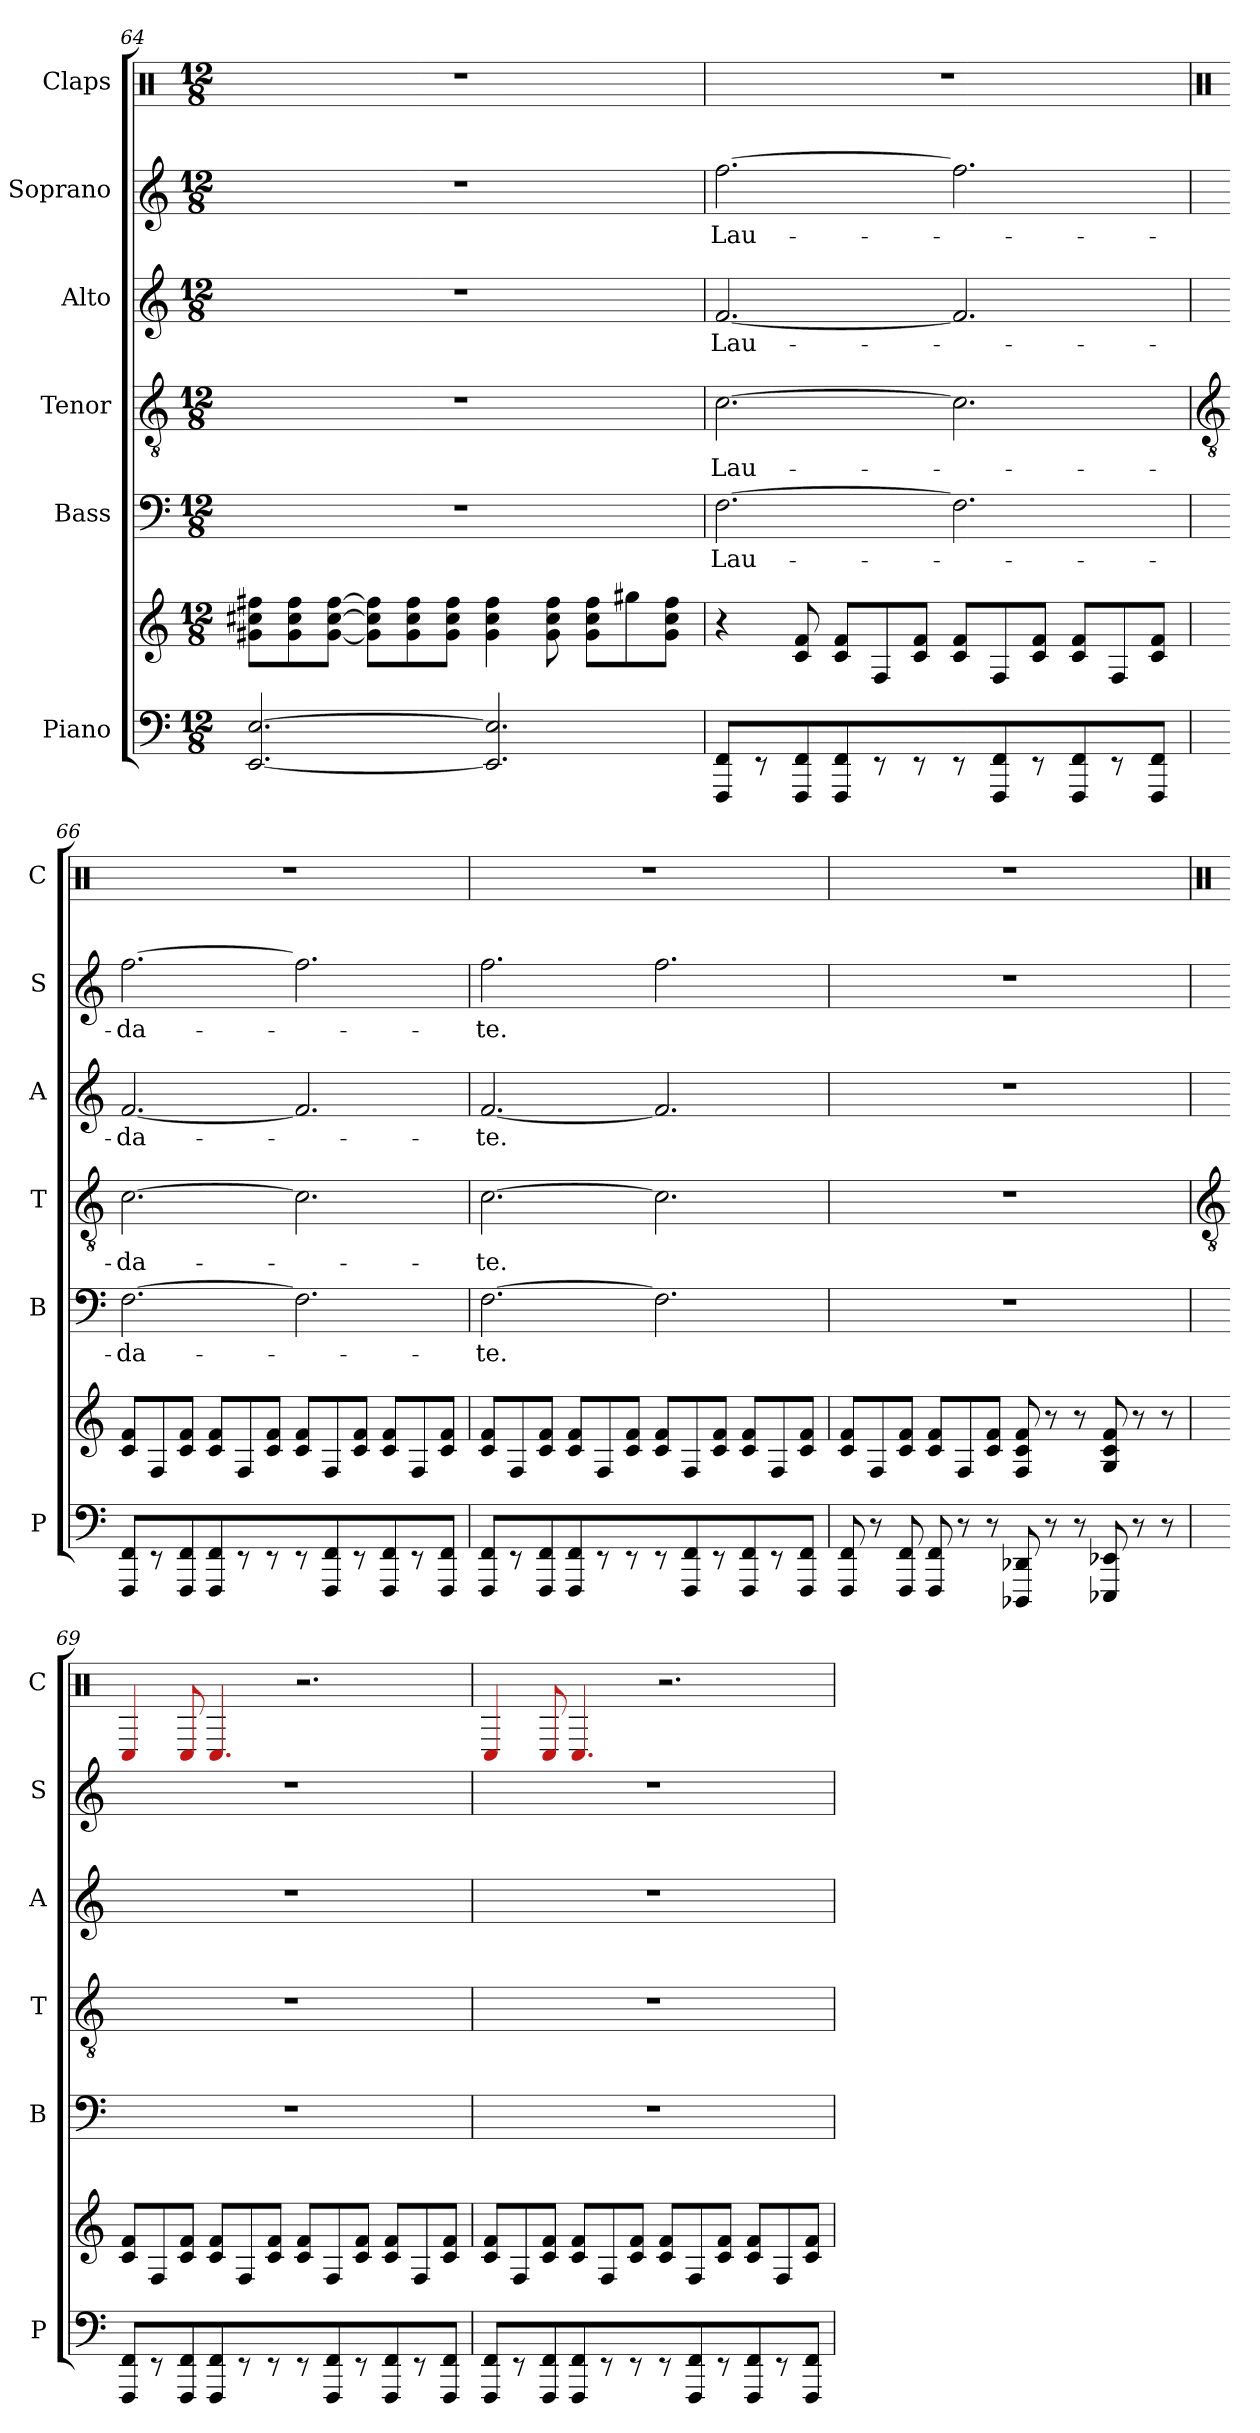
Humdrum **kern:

**kern	**kern	**kern	**text	**kern	**text	**kern	**text	**kern	**text	**kern
*part6	*part6	*part5	*part5	*part4	*part4	*part3	*part3	*part2	*part2	*part1
*staff7	*staff6	*staff5	*staff5	*staff4	*staff4	*staff3	*staff3	*staff2	*staff2	*staff1
*I"Piano	*	*I"Bass	*	*I"Tenor	*	*I"Alto	*	*I"Soprano	*	*I"Claps
*I'P	*	*I'B	*	*I'T	*	*I'A	*	*I'S	*	*I'C
*clefF4	*clefG2	*clefF4	*	*clefGv2	*	*clefG2	*	*clefG2	*	*clefX
*	*	*	*	*	*	*	*	*	*	*ITrd14c24
*k[]	*k[]	*k[]	*	*k[]	*	*k[]	*	*k[]	*	*k[]
*C:	*C:	*C:	*	*C:	*	*C:	*	*C:	*	*C:
*M12/8	*M12/8	*M12/8	*	*M12/8	*	*M12/8	*	*M12/8	*	*M12/8
=64	=64	=64	=64	=64	=64	=64	=64	=64	=64	=64
!	!	!LO:N:vis=1	!	!LO:N:vis=1	!	!LO:N:vis=1	!	!LO:N:vis=1	!	!LO:N:vis=1
[2.EE [2.E	8g#X 8cc#X 8ff#XL	1.r	.	1.r	.	1.r	.	1.r	.	1.r
.	8g# 8cc# 8ff#	.	.	.	.	.	.	.	.	.
.	[8g# [8cc# [8ff#J	.	.	.	.	.	.	.	.	.
.	8g#] 8cc#] 8ff#]L	.	.	.	.	.	.	.	.	.
.	8g# 8cc# 8ff#	.	.	.	.	.	.	.	.	.
.	8g# 8cc# 8ff#J	.	.	.	.	.	.	.	.	.
2.EE] 2.E]	4g# 4cc# 4ff#	.	.	.	.	.	.	.	.	.
.	8g# 8cc# 8ff#	.	.	.	.	.	.	.	.	.
.	8g# 8cc# 8ff#L	.	.	.	.	.	.	.	.	.
.	8gg#X	.	.	.	.	.	.	.	.	.
.	8g# 8cc# 8ff#J	.	.	.	.	.	.	.	.	.
=65	=65	=65	=65	=65	=65	=65	=65	=65	=65	=65
!	!	!	!LO:LY:b	!	!LO:LY:b	!	!LO:LY:b	!	!LO:LY:b	!LO:N:vis=1
8FFF 8FF	4r	[2.F	Lau-	[2.c	Lau-	[2.f	Lau-	[2.ff	Lau-	1.r
8r	.	.	.	.	.	.	.	.	.	.
8FFF 8FF	8c 8f	.	.	.	.	.	.	.	.	.
8FFF 8FF	8c 8fL	.	.	.	.	.	.	.	.	.
8r	8F	.	.	.	.	.	.	.	.	.
8r	8c 8fJ	.	.	.	.	.	.	.	.	.
8r	8c 8fL	2.F]	.	2.c]	.	2.f]	.	2.ff]	.	.
8FFF 8FF	8F	.	.	.	.	.	.	.	.	.
8r	8c 8fJ	.	.	.	.	.	.	.	.	.
8FFF 8FF	8c 8fL	.	.	.	.	.	.	.	.	.
8r	8F	.	.	.	.	.	.	.	.	.
8FFF 8FFJ	8c 8fJ	.	.	.	.	.	.	.	.	.
!!LO:LB:g=z
=66	=66	=66	=66	=66	=66	=66	=66	=66	=66	=66
*	*	*	*	*clefGv2	*	*	*	*	*	*clefX
!	!	!	!LO:LY:b	!	!LO:LY:b	!	!LO:LY:b	!	!LO:LY:b	!LO:N:vis=1
8FFF 8FF	8c 8fL	[2.F	-da-	[2.c	-da-	[2.f	-da-	[2.ff	-da-	1.r
8r	8F	.	.	.	.	.	.	.	.	.
8FFF 8FF	8c 8fJ	.	.	.	.	.	.	.	.	.
8FFF 8FF	8c 8fL	.	.	.	.	.	.	.	.	.
8r	8F	.	.	.	.	.	.	.	.	.
8r	8c 8fJ	.	.	.	.	.	.	.	.	.
8r	8c 8fL	2.F]	.	2.c]	.	2.f]	.	2.ff]	.	.
8FFF 8FF	8F	.	.	.	.	.	.	.	.	.
8r	8c 8fJ	.	.	.	.	.	.	.	.	.
8FFF 8FF	8c 8fL	.	.	.	.	.	.	.	.	.
8r	8F	.	.	.	.	.	.	.	.	.
8FFF 8FFJ	8c 8fJ	.	.	.	.	.	.	.	.	.
=67	=67	=67	=67	=67	=67	=67	=67	=67	=67	=67
!	!	!	!LO:LY:b	!	!LO:LY:b	!	!LO:LY:b	!	!LO:LY:b	!LO:N:vis=1
8FFF 8FF	8c 8fL	[2.F	-te.	[2.c	-te.	[2.f	-te.	2.ff	-te.	1.r
8r	8F	.	.	.	.	.	.	.	.	.
8FFF 8FF	8c 8fJ	.	.	.	.	.	.	.	.	.
8FFF 8FF	8c 8fL	.	.	.	.	.	.	.	.	.
8r	8F	.	.	.	.	.	.	.	.	.
8r	8c 8fJ	.	.	.	.	.	.	.	.	.
8r	8c 8fL	2.F]	.	2.c]	.	2.f]	.	2.ff	.	.
8FFF 8FF	8F	.	.	.	.	.	.	.	.	.
8r	8c 8fJ	.	.	.	.	.	.	.	.	.
8FFF 8FF	8c 8fL	.	.	.	.	.	.	.	.	.
8r	8F	.	.	.	.	.	.	.	.	.
8FFF 8FFJ	8c 8fJ	.	.	.	.	.	.	.	.	.
=68	=68	=68	=68	=68	=68	=68	=68	=68	=68	=68
!	!	!LO:N:vis=1	!	!LO:N:vis=1	!	!LO:N:vis=1	!	!LO:N:vis=1	!	!LO:N:vis=1
8FFF 8FF	8c 8fL	1.r	.	1.r	.	1.r	.	1.r	.	1.r
8r	8F	.	.	.	.	.	.	.	.	.
8FFF 8FF	8c 8fJ	.	.	.	.	.	.	.	.	.
8FFF 8FF	8c 8fL	.	.	.	.	.	.	.	.	.
8r	8F	.	.	.	.	.	.	.	.	.
8r	8c 8fJ	.	.	.	.	.	.	.	.	.
8DDD-X 8DD-X	8F 8c 8f	.	.	.	.	.	.	.	.	.
8r	8r	.	.	.	.	.	.	.	.	.
8r	8r	.	.	.	.	.	.	.	.	.
8EEE-X 8EE-X	8G 8c 8f	.	.	.	.	.	.	.	.	.
8r	8r	.	.	.	.	.	.	.	.	.
8r	8r	.	.	.	.	.	.	.	.	.
!!LO:LB:g=z
=69	=69	=69	=69	=69	=69	=69	=69	=69	=69	=69
*	*	*	*	*clefGv2	*	*	*	*	*	*clefX
!	!	!LO:N:vis=1	!	!LO:N:vis=1	!	!LO:N:vis=1	!	!LO:N:vis=1	!	!
8FFF 8FF	8c 8fL	1.r	.	1.r	.	1.r	.	1.r	.	4C
8r	8F	.	.	.	.	.	.	.	.	.
8FFF 8FF	8c 8fJ	.	.	.	.	.	.	.	.	8C
8FFF 8FF	8c 8fL	.	.	.	.	.	.	.	.	4.C
8r	8F	.	.	.	.	.	.	.	.	.
8r	8c 8fJ	.	.	.	.	.	.	.	.	.
8r	8c 8fL	.	.	.	.	.	.	.	.	2.r
8FFF 8FF	8F	.	.	.	.	.	.	.	.	.
8r	8c 8fJ	.	.	.	.	.	.	.	.	.
8FFF 8FF	8c 8fL	.	.	.	.	.	.	.	.	.
8r	8F	.	.	.	.	.	.	.	.	.
8FFF 8FFJ	8c 8fJ	.	.	.	.	.	.	.	.	.
=70	=70	=70	=70	=70	=70	=70	=70	=70	=70	=70
!	!	!LO:N:vis=1	!	!LO:N:vis=1	!	!LO:N:vis=1	!	!LO:N:vis=1	!	!
8FFF 8FF	8c 8fL	1.r	.	1.r	.	1.r	.	1.r	.	4C
8r	8F	.	.	.	.	.	.	.	.	.
8FFF 8FF	8c 8fJ	.	.	.	.	.	.	.	.	8C
8FFF 8FF	8c 8fL	.	.	.	.	.	.	.	.	4.C
8r	8F	.	.	.	.	.	.	.	.	.
8r	8c 8fJ	.	.	.	.	.	.	.	.	.
8r	8c 8fL	.	.	.	.	.	.	.	.	2.r
8FFF 8FF	8F	.	.	.	.	.	.	.	.	.
8r	8c 8fJ	.	.	.	.	.	.	.	.	.
8FFF 8FF	8c 8fL	.	.	.	.	.	.	.	.	.
8r	8F	.	.	.	.	.	.	.	.	.
8FFF 8FFJ	8c 8fJ	.	.	.	.	.	.	.	.	.
=	=	=	=	=	=	=	=	=	=	=
*-	*-	*-	*-	*-	*-	*-	*-	*-	*-	*-
